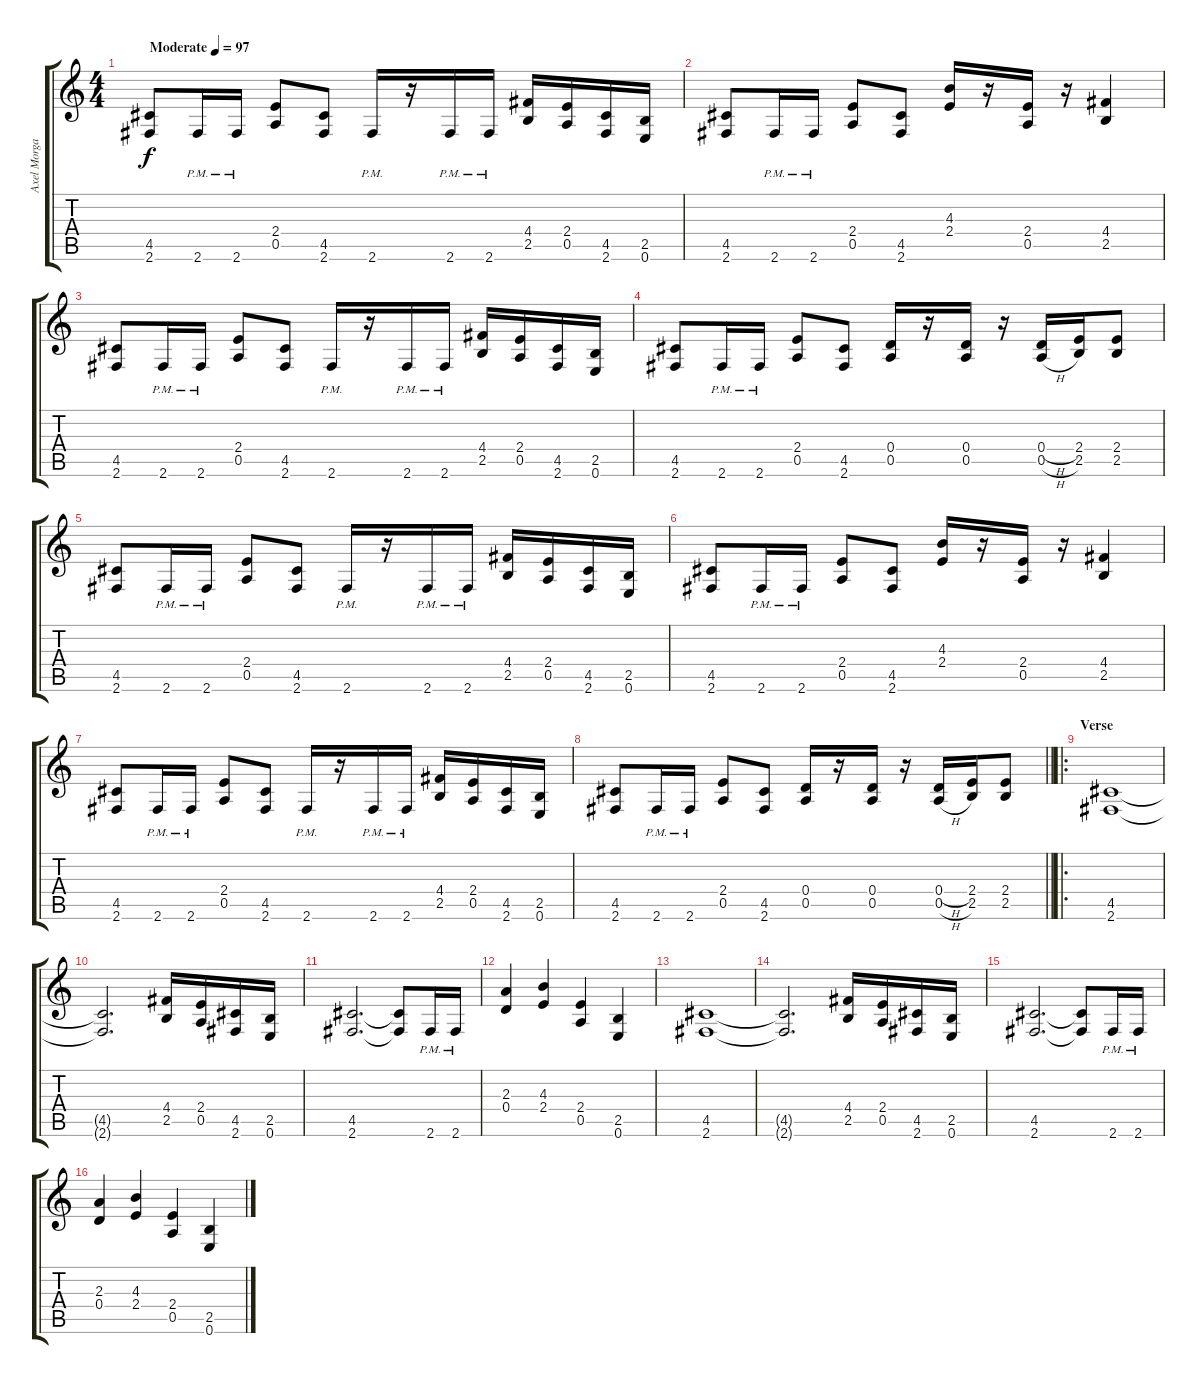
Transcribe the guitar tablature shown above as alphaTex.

\track ("Axel Morgan" "Axel Morga") {instrument distortionguitar}
\staff {score tabs}
\tuning (E4 B3 G3 D3 A2 E2) {hide}
\ts (4 4)
\tempo (97 "Moderate")
\clef g2
\ks c
(4.5 2.6).8{dy f instrument distortionguitar} 2.6{pm}.16 2.6{pm}.16 (2.4 0.5).8 (4.5 2.6).8 2.6{pm}.16 r.16 2.6{pm}.16 2.6{pm}.16 (4.4 2.5).16 (2.4 0.5).16 (4.5 2.6).16 (2.5 0.6).16 |
(4.5 2.6).8 2.6{pm}.16 2.6{pm}.16 (2.4 0.5).8 (4.5 2.6).8 (4.3 2.4).16 r.16 (2.4 0.5).16 r.16 (4.4 2.5).4 |
(4.5 2.6).8 2.6{pm}.16 2.6{pm}.16 (2.4 0.5).8 (4.5 2.6).8 2.6{pm}.16 r.16 2.6{pm}.16 2.6{pm}.16 (4.4 2.5).16 (2.4 0.5).16 (4.5 2.6).16 (2.5 0.6).16 |
(4.5 2.6).8 2.6{pm}.16 2.6{pm}.16 (2.4 0.5).8 (4.5 2.6).8 (0.4 0.5).16 r.16 (0.4 0.5).16 r.16 (0.4{h} 0.5{h}).16 (2.4 2.5).16 (2.4 2.5).8 |
(4.5 2.6).8 2.6{pm}.16 2.6{pm}.16 (2.4 0.5).8 (4.5 2.6).8 2.6{pm}.16 r.16 2.6{pm}.16 2.6{pm}.16 (4.4 2.5).16 (2.4 0.5).16 (4.5 2.6).16 (2.5 0.6).16 |
(4.5 2.6).8 2.6{pm}.16 2.6{pm}.16 (2.4 0.5).8 (4.5 2.6).8 (4.3 2.4).16 r.16 (2.4 0.5).16 r.16 (4.4 2.5).4 |
(4.5 2.6).8 2.6{pm}.16 2.6{pm}.16 (2.4 0.5).8 (4.5 2.6).8 2.6{pm}.16 r.16 2.6{pm}.16 2.6{pm}.16 (4.4 2.5).16 (2.4 0.5).16 (4.5 2.6).16 (2.5 0.6).16 |
\barLineRight lightlight
(4.5 2.6).8 2.6{pm}.16 2.6{pm}.16 (2.4 0.5).8 (4.5 2.6).8 (0.4 0.5).16 r.16 (0.4 0.5).16 r.16 (0.4{h} 0.5{h}).16 (2.4 2.5).16 (2.4 2.5).8 |
\ro
\section ("" "Verse")
(4.5 2.6).1 |
(4.5{t} 2.6{t}).2{d} (4.4 2.5).16 (2.4 0.5).16 (4.5 2.6).16 (2.5 0.6).16 |
(4.5 2.6).2{d} (4.5{t} 2.6{t}).8 2.6{pm}.16 2.6{pm}.16 |
(2.3 0.4).4 (4.3 2.4).4 (2.4 0.5).4 (2.5 0.6).4 |
(4.5 2.6).1 |
(4.5{t} 2.6{t}).2{d} (4.4 2.5).16 (2.4 0.5).16 (4.5 2.6).16 (2.5 0.6).16 |
(4.5 2.6).2{d} (4.5{t} 2.6{t}).8 2.6{pm}.16 2.6{pm}.16 |
(2.3 0.4).4 (4.3 2.4).4 (2.4 0.5).4 (2.5 0.6).4
